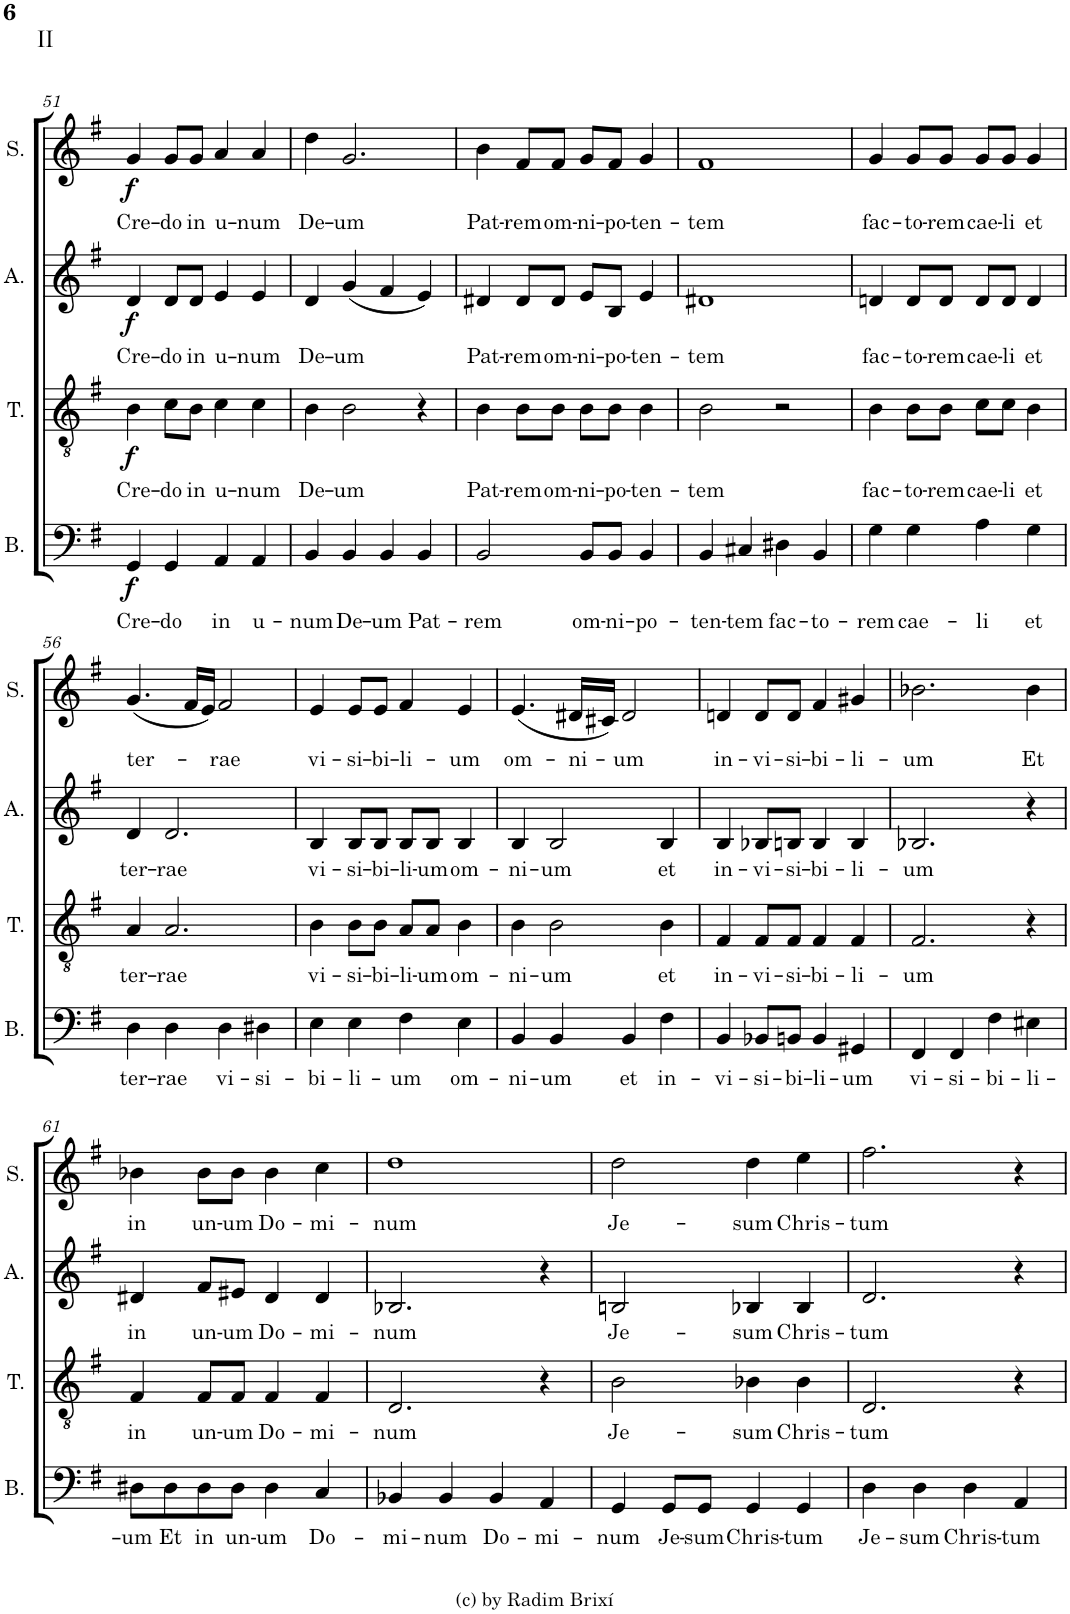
**kern	**text	**dynam	**kern	**text	**dynam	**kern	**text	**dynam	**kern	**text	**dynam
*part4	*part4	*part4	*part3	*part3	*part3	*part2	*part2	*part2	*part1	*part1	*part1
*staff4	*staff4	*staff4	*staff3	*staff3	*staff3	*staff2	*staff2	*staff2	*staff1	*staff1	*staff1
*I"Bass	*	*	*I"Tenor	*	*	*I"Alto	*	*	*I"Soprano	*	*
*I'B.	*	*	*I'T.	*	*	*I'A.	*	*	*I'S.	*	*
!!LO:PB:g=z
*clefF4	*	*	*clefGv2	*	*	*clefG2	*	*	*clefG2	*	*
*k[f#]	*	*	*k[f#]	*	*	*k[f#]	*	*	*k[f#]	*	*
*M4/4	*	*	*M4/4	*	*	*M4/4	*	*	*M4/4	*	*
*met(c)	*	*	*met(c)	*	*	*met(c)	*	*	*met(c)	*	*
=51	=51	=51	=51	=51	=51	=51	=51	=51	=51	=51	=51
!	!	!	!	!	!	!	!	!	!LO:TX:b:t=II	!	!
!	!LO:LY:b	!LO:DY:b	!	!LO:LY:b	!LO:DY:b	!	!LO:LY:b	!LO:DY:b	!	!LO:LY:b	!LO:DY:b
4GG/	Cre-	f	4B\	Cre-	f	4d/	Cre-	f	4g/	Cre-	f
!	!LO:LY:b	!	!	!LO:LY:b	!	!	!LO:LY:b	!	!	!LO:LY:b	!
4GG/	-do	.	8c\L	-do	.	8d/L	-do	.	8g/L	-do	.
!	!	!	!	!LO:LY:b	!	!	!LO:LY:b	!	!	!LO:LY:b	!
.	.	.	8B\J	in	.	8d/J	in	.	8g/J	in	.
!	!LO:LY:b	!	!	!LO:LY:b	!	!	!LO:LY:b	!	!	!LO:LY:b	!
4AA/	in	.	4c\	u-	.	4e/	u-	.	4a/	u-	.
!	!LO:LY:b	!	!	!LO:LY:b	!	!	!LO:LY:b	!	!	!LO:LY:b	!
4AA/	u-	.	4c\	-num	.	4e/	-num	.	4a/	-num	.
=52	=52	=52	=52	=52	=52	=52	=52	=52	=52	=52	=52
!	!LO:LY:b	!	!	!LO:LY:b	!	!	!LO:LY:b	!	!	!LO:LY:b	!
4BB/	-num	.	4B\	De-	.	4d/	De-	.	4dd\	De-	.
!	!LO:LY:b	!	!	!LO:LY:b	!	!	!LO:LY:b	!	!	!LO:LY:b	!
4BB/	De-	.	2B\	-um	.	(4g/	-um	.	2.g/	-um	.
!	!LO:LY:b	!	!	!	!	!	!	!	!	!	!
4BB/	-um	.	.	.	.	4f#/	.	.	.	.	.
!	!LO:LY:b	!	!	!	!	!	!	!	!	!	!
4BB/	Pat-	.	4r	.	.	4e/)	.	.	.	.	.
=53	=53	=53	=53	=53	=53	=53	=53	=53	=53	=53	=53
!	!LO:LY:b	!	!	!LO:LY:b	!	!	!LO:LY:b	!	!	!LO:LY:b	!
2BB/	-rem	.	4B\	Pat-	.	4d#X/	Pat-	.	4b\	Pat-	.
!	!	!	!	!LO:LY:b	!	!	!LO:LY:b	!	!	!LO:LY:b	!
.	.	.	8B\L	-rem	.	8d#/L	-rem	.	8f#/L	-rem	.
!	!	!	!	!LO:LY:b	!	!	!LO:LY:b	!	!	!LO:LY:b	!
.	.	.	8B\J	om-	.	8d#/J	om-	.	8f#/J	om-	.
!	!LO:LY:b	!	!	!LO:LY:b	!	!	!LO:LY:b	!	!	!LO:LY:b	!
8BB/L	om-	.	8B\L	-ni-	.	8e/L	-ni-	.	8g/L	-ni-	.
!	!LO:LY:b	!	!	!LO:LY:b	!	!	!LO:LY:b	!	!	!LO:LY:b	!
8BB/J	-ni-	.	8B\J	-po-	.	8B/J	-po-	.	8f#/J	-po-	.
!	!LO:LY:b	!	!	!LO:LY:b	!	!	!LO:LY:b	!	!	!LO:LY:b	!
4BB/	-po-	.	4B\	-ten-	.	4e/	-ten-	.	4g/	-ten-	.
=54	=54	=54	=54	=54	=54	=54	=54	=54	=54	=54	=54
!	!LO:LY:b	!	!	!LO:LY:b	!	!	!LO:LY:b	!	!	!LO:LY:b	!
4BB/	-ten-	.	2B\	-tem	.	1d#X	-tem	.	1f#	-tem	.
!	!LO:LY:b	!	!	!	!	!	!	!	!	!	!
4C#X/	-tem	.	.	.	.	.	.	.	.	.	.
!	!LO:LY:b	!	!	!	!	!	!	!	!	!	!
4D#X\	fac-	.	2r	.	.	.	.	.	.	.	.
!	!LO:LY:b	!	!	!	!	!	!	!	!	!	!
4BB/	-to-	.	.	.	.	.	.	.	.	.	.
=55	=55	=55	=55	=55	=55	=55	=55	=55	=55	=55	=55
!	!LO:LY:b	!	!	!LO:LY:b	!	!	!LO:LY:b	!	!	!LO:LY:b	!
4G\	-rem	.	4B\	fac-	.	4dn/	fac-	.	4g/	fac-	.
!	!LO:LY:b	!	!	!LO:LY:b	!	!	!LO:LY:b	!	!	!LO:LY:b	!
4G\	cae-	.	8B\L	-to-	.	8d/L	-to-	.	8g/L	-to-	.
!	!	!	!	!LO:LY:b	!	!	!LO:LY:b	!	!	!LO:LY:b	!
.	.	.	8B\J	-rem	.	8d/J	-rem	.	8g/J	-rem	.
!	!LO:LY:b	!	!	!LO:LY:b	!	!	!LO:LY:b	!	!	!LO:LY:b	!
4A\	-li	.	8c\L	cae-	.	8d/L	cae-	.	8g/L	cae-	.
!	!	!	!	!LO:LY:b	!	!	!LO:LY:b	!	!	!LO:LY:b	!
.	.	.	8c\J	-li	.	8d/J	-li	.	8g/J	-li	.
!	!LO:LY:b	!	!	!LO:LY:b	!	!	!LO:LY:b	!	!	!LO:LY:b	!
4G\	et	.	4B\	et	.	4d/	et	.	4g/	et	.
!!LO:LB:g=z
=56	=56	=56	=56	=56	=56	=56	=56	=56	=56	=56	=56
!	!LO:LY:b	!	!	!LO:LY:b	!	!	!LO:LY:b	!	!	!LO:LY:b	!
4D\	ter-	.	4A/	ter-	.	4d/	ter-	.	(4.g/	ter-	.
!	!LO:LY:b	!	!	!LO:LY:b	!	!	!LO:LY:b	!	!	!	!
4D\	-rae	.	2.A/	-rae	.	2.d/	-rae	.	.	.	.
.	.	.	.	.	.	.	.	.	16f#/LL	.	.
.	.	.	.	.	.	.	.	.	16e/JJ)	.	.
!	!LO:LY:b	!	!	!	!	!	!	!	!	!LO:LY:b	!
4D\	vi-	.	.	.	.	.	.	.	2f#/	-rae	.
!	!LO:LY:b	!	!	!	!	!	!	!	!	!	!
4D#X\	-si-	.	.	.	.	.	.	.	.	.	.
=57	=57	=57	=57	=57	=57	=57	=57	=57	=57	=57	=57
!	!LO:LY:b	!	!	!LO:LY:b	!	!	!LO:LY:b	!	!	!LO:LY:b	!
4E\	-bi-	.	4B\	vi-	.	4B/	vi-	.	4e/	vi-	.
!	!LO:LY:b	!	!	!LO:LY:b	!	!	!LO:LY:b	!	!	!LO:LY:b	!
4E\	-li-	.	8B\L	-si-	.	8B/L	-si-	.	8e/L	-si-	.
!	!	!	!	!LO:LY:b	!	!	!LO:LY:b	!	!	!LO:LY:b	!
.	.	.	8B\J	-bi-	.	8B/J	-bi-	.	8e/J	-bi-	.
!	!LO:LY:b	!	!	!LO:LY:b	!	!	!LO:LY:b	!	!	!LO:LY:b	!
4F#\	um	.	8A/L	-li-	.	8B/L	-li-	.	4f#/	-li-	.
!	!	!	!	!LO:LY:b	!	!	!LO:LY:b	!	!	!	!
.	.	.	8A/J	um	.	8B/J	um	.	.	.	.
!	!LO:LY:b	!	!	!LO:LY:b	!	!	!LO:LY:b	!	!	!LO:LY:b	!
4E\	om-	.	4B\	om-	.	4B/	om-	.	4e/	um	.
=58	=58	=58	=58	=58	=58	=58	=58	=58	=58	=58	=58
!	!LO:LY:b	!	!	!LO:LY:b	!	!	!LO:LY:b	!	!	!LO:LY:b	!
4BB/	-ni-	.	4B\	-ni-	.	4B/	-ni-	.	(4.e/	om-	.
!	!LO:LY:b	!	!	!LO:LY:b	!	!	!LO:LY:b	!	!	!	!
4BB/	-um	.	2B\	-um	.	2B/	-um	.	.	.	.
!	!	!	!	!	!	!	!	!	!	!LO:LY:b	!
.	.	.	.	.	.	.	.	.	16d#X/LL	-ni-	.
.	.	.	.	.	.	.	.	.	16c#X/JJ)	.	.
!	!LO:LY:b	!	!	!	!	!	!	!	!	!LO:LY:b	!
4BB/	et	.	.	.	.	.	.	.	2d#/	-um	.
!	!LO:LY:b	!	!	!LO:LY:b	!	!	!LO:LY:b	!	!	!	!
4F#\	in-	.	4B\	et	.	4B/	et	.	.	.	.
=59	=59	=59	=59	=59	=59	=59	=59	=59	=59	=59	=59
!	!LO:LY:b	!	!	!LO:LY:b	!	!	!LO:LY:b	!	!	!LO:LY:b	!
4BB/	-vi-	.	4F#/	in-	.	4B/	in-	.	4dn/	in-	.
!	!LO:LY:b	!	!	!LO:LY:b	!	!	!LO:LY:b	!	!	!LO:LY:b	!
8BB-X/L	-si-	.	8F#/L	-vi-	.	8B-X/L	-vi-	.	8d/L	-vi-	.
!	!LO:LY:b	!	!	!LO:LY:b	!	!	!LO:LY:b	!	!	!LO:LY:b	!
8BBn/J	-bi-	.	8F#/J	-si-	.	8Bn/J	-si-	.	8d/J	-si-	.
!	!LO:LY:b	!	!	!LO:LY:b	!	!	!LO:LY:b	!	!	!LO:LY:b	!
4BB/	-li-	.	4F#/	-bi-	.	4B/	-bi-	.	4f#/	-bi-	.
!	!LO:LY:b	!	!	!LO:LY:b	!	!	!LO:LY:b	!	!	!LO:LY:b	!
4GG#X/	-um	.	4F#/	-li-	.	4B/	-li-	.	4g#X/	-li-	.
=60	=60	=60	=60	=60	=60	=60	=60	=60	=60	=60	=60
!	!LO:LY:b	!	!	!LO:LY:b	!	!	!LO:LY:b	!	!	!LO:LY:b	!
4FF#/	-vi-	.	2.F#/	-um	.	2.B-X/	-um	.	2.b-X\	-um	.
!	!LO:LY:b	!	!	!	!	!	!	!	!	!	!
4FF#/	-si-	.	.	.	.	.	.	.	.	.	.
!	!LO:LY:b	!	!	!	!	!	!	!	!	!	!
4F#\	-bi-	.	.	.	.	.	.	.	.	.	.
!	!LO:LY:b	!	!	!	!	!	!	!	!	!LO:LY:b	!
4E#X\	-li-	.	4r	.	.	4r	.	.	4b-\	Et	.
!!LO:LB:g=z
=61	=61	=61	=61	=61	=61	=61	=61	=61	=61	=61	=61
!	!LO:LY:b	!	!	!LO:LY:b	!	!	!LO:LY:b	!	!	!LO:LY:b	!
8D#X\L	-um	.	4F#/	in	.	4d#X/	in	.	4b-X\	in	.
!	!LO:LY:b	!	!	!	!	!	!	!	!	!	!
8D#\	Et	.	.	.	.	.	.	.	.	.	.
!	!LO:LY:b	!	!	!LO:LY:b	!	!	!LO:LY:b	!	!	!LO:LY:b	!
8D#\	in	.	8F#/L	un-	.	8f#/L	un-	.	8b-\L	un-	.
!	!LO:LY:b	!	!	!LO:LY:b	!	!	!LO:LY:b	!	!	!LO:LY:b	!
8D#\J	un-	.	8F#/J	-um	.	8e#X/J	-um	.	8b-\J	-um	.
!	!LO:LY:b	!	!	!LO:LY:b	!	!	!LO:LY:b	!	!	!LO:LY:b	!
4D#\	-um	.	4F#/	Do-	.	4d#/	Do-	.	4b-\	Do-	.
!	!LO:LY:b	!	!	!LO:LY:b	!	!	!LO:LY:b	!	!	!LO:LY:b	!
4C/	Do-	.	4F#/	-mi-	.	4d#/	-mi-	.	4cc\	-mi-	.
=62	=62	=62	=62	=62	=62	=62	=62	=62	=62	=62	=62
!	!LO:LY:b	!	!	!LO:LY:b	!	!	!LO:LY:b	!	!	!LO:LY:b	!
4BB-X/	-mi-	.	2.D/	-num	.	2.B-X/	-num	.	1dd	-num	.
!	!LO:LY:b	!	!	!	!	!	!	!	!	!	!
4BB-/	-num	.	.	.	.	.	.	.	.	.	.
!	!LO:LY:b	!	!	!	!	!	!	!	!	!	!
4BB-/	Do-	.	.	.	.	.	.	.	.	.	.
!	!LO:LY:b	!	!	!	!	!	!	!	!	!	!
4AA/	-mi-	.	4r	.	.	4r	.	.	.	.	.
=63	=63	=63	=63	=63	=63	=63	=63	=63	=63	=63	=63
!	!LO:LY:b	!	!	!LO:LY:b	!	!	!LO:LY:b	!	!	!LO:LY:b	!
4GG/	-num	.	2B\	Je-	.	2Bn/	Je-	.	2dd\	Je-	.
!	!LO:LY:b	!	!	!	!	!	!	!	!	!	!
8GG/L	Je-	.	.	.	.	.	.	.	.	.	.
!	!LO:LY:b	!	!	!	!	!	!	!	!	!	!
8GG/J	-sum	.	.	.	.	.	.	.	.	.	.
!	!LO:LY:b	!	!	!LO:LY:b	!	!	!LO:LY:b	!	!	!LO:LY:b	!
4GG/	Chris-	.	4B-X\	-sum	.	4B-X/	-sum	.	4dd\	-sum	.
!	!LO:LY:b	!	!	!LO:LY:b	!	!	!LO:LY:b	!	!	!LO:LY:b	!
4GG/	-tum	.	4B-\	Chris-	.	4B-/	Chris-	.	4ee\	Chris-	.
=64	=64	=64	=64	=64	=64	=64	=64	=64	=64	=64	=64
!	!LO:LY:b	!	!	!LO:LY:b	!	!	!LO:LY:b	!	!	!LO:LY:b	!
4D\	Je-	.	2.D/	-tum	.	2.d/	-tum	.	2.ff#\	-tum	.
!	!LO:LY:b	!	!	!	!	!	!	!	!	!	!
4D\	-sum	.	.	.	.	.	.	.	.	.	.
!	!LO:LY:b	!	!	!	!	!	!	!	!	!	!
4D\	Chris-	.	.	.	.	.	.	.	.	.	.
!	!LO:LY:b	!	!	!	!	!	!	!	!	!	!
4AA/	-tum	.	4r	.	.	4r	.	.	4r	.	.
=	=	=	=	=	=	=	=	=	=	=	=
*-	*-	*-	*-	*-	*-	*-	*-	*-	*-	*-	*-
